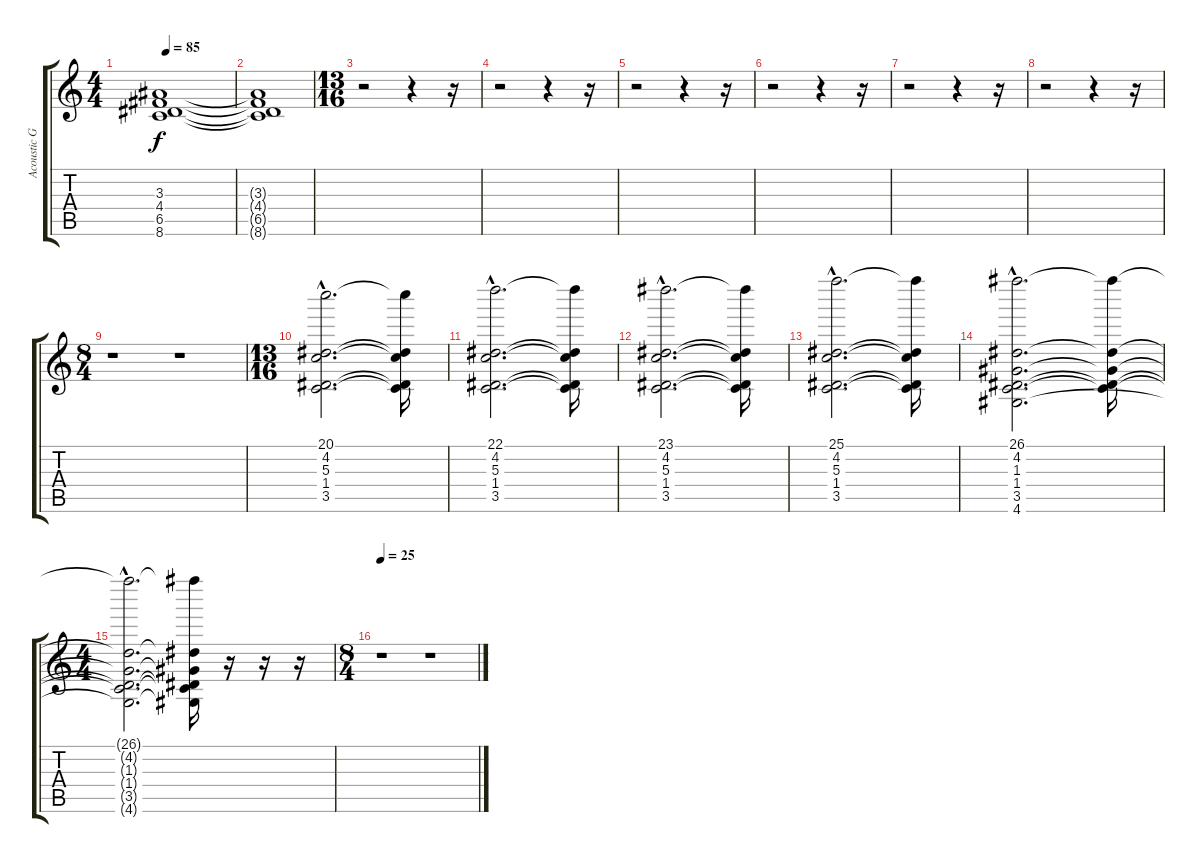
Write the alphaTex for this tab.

\track ("Acoustic Guitar" "Acoustic G") {instrument acousticguitarnylon}
\staff {score tabs}
\tuning (E4 B3 G3 D3 A2 E2) {hide}
\ts (4 4)
\tempo 85
\clef g2
\ks c
(3.3{t} 4.4{t} 6.5{t} 8.6{t}).1{dy f balance 16 instrument helicopter} |
(3.3{t} 4.4{t} 6.5{t} 8.6{t}).1{balance 0} |
\ts (13 16)
r.2 r.4 r.16 |
r.2 r.4 r.16 |
r.2 r.4 r.16 |
r.2 r.4 r.16 |
r.2 r.4 r.16 |
r.2 r.4 r.16 |
\ts (8 4)
r.1 r.1 |
\ts (13 16)
(20.1{hac} 4.2{hac} 5.3{hac} 1.4{hac} 3.5{hac}).2{d volume 16 instrument tubularbells} (20.1{t} 4.2{t} 5.3{t} 1.4{t} 3.5{t}).16 |
(22.1{hac} 4.2{hac} 5.3{hac} 1.4{hac} 3.5{hac}).2{d volume 16 instrument tubularbells} (22.1{t} 4.2{t} 5.3{t} 1.4{t} 3.5{t}).16 |
(23.1{hac} 4.2{hac} 5.3{hac} 1.4{hac} 3.5{hac}).2{d volume 16 instrument tubularbells} (23.1{t} 4.2{t} 5.3{t} 1.4{t} 3.5{t}).16 |
(25.1{hac} 4.2{hac} 5.3{hac} 1.4{hac} 3.5{hac}).2{d volume 16 instrument tubularbells} (25.1{t} 4.2{t} 5.3{t} 1.4{t} 3.5{t}).16 |
(26.1{hac} 4.2{hac} 1.3{hac} 1.4{hac} 3.5{hac} 4.6{hac}).2{d volume 16 instrument tubularbells} (26.1{t} 4.2{t} 1.3{t} 1.4{t} 3.5{t}).16 |
\ts (4 4)
(26.1{hac t} 4.2{hac t} 1.3{hac t} 1.4{hac t} 3.5{hac t} 4.6{hac t}).2{d} (26.1{t} 4.2{t} 1.3{t} 1.4{t} 3.5{t} 4.6{t}).16 r.16{volume 0} r.16 r.16 |
\ts (8 4)
\tempo 25
r.1 r.1
